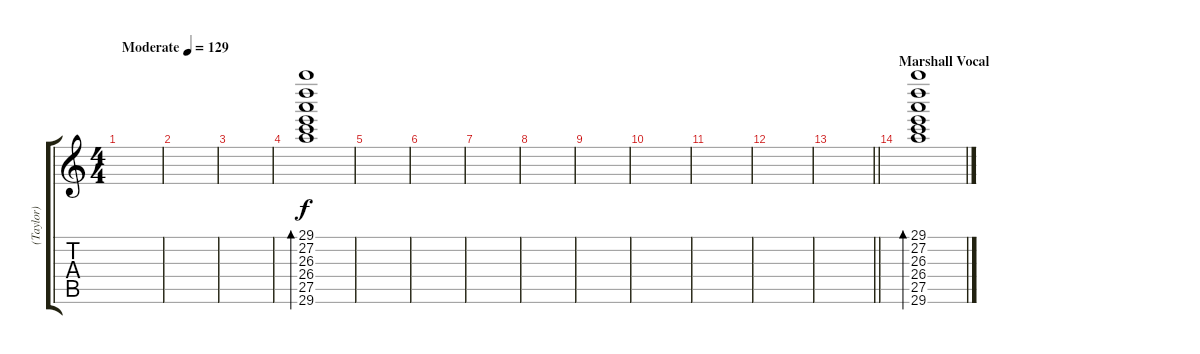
\track ("(Taylor)" "(Taylor)") {instrument acousticguitarsteel}
\staff {score tabs}
\tuning (E4 B3 G3 D3 A2 E2) {hide}
\ts (4 4)
\tempo (129 "Moderate")
\clef g2
\ks c
|
|
|
(29.1 27.2 26.3 26.4 27.5 29.6).1{bd 120} |
|
|
|
|
|
|
|
|
\barLineRight lightlight
|
\section ("" "Marshall Vocal")
(29.1 27.2 26.3 26.4 27.5 29.6).1{bd 120}
